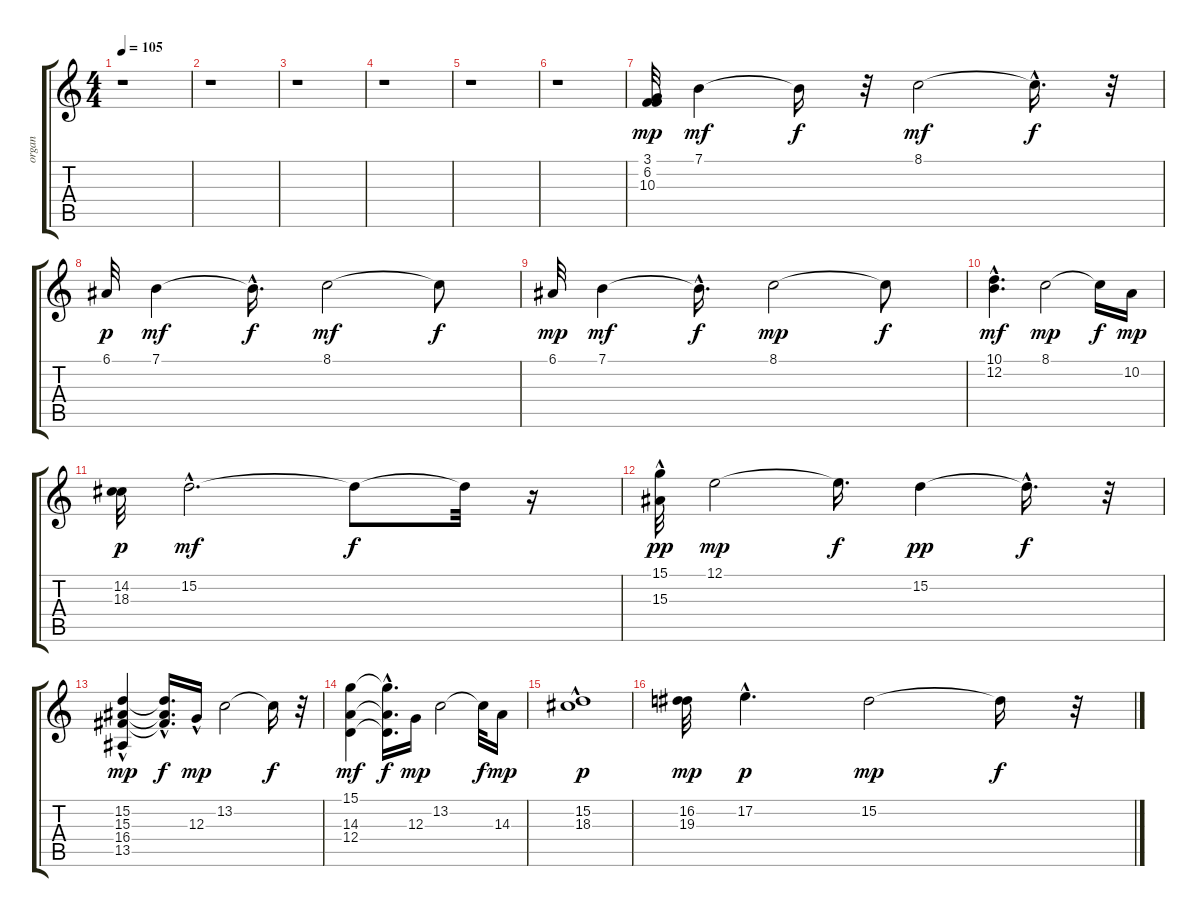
\track ("organ" "organ") {instrument rockorgan}
\staff {score tabs}
\tuning (E4 B3 G3 D3 A2 E2) {hide}
\ts (4 4)
\tempo 105
\clef g2
\ks c
r.1{dy mp instrument rockorgan} |
r.1 |
r.1 |
r.1 |
r.1 |
r.1 |
(3.1 6.2 10.3).32 7.1.4{dy mf} 7.1{t}.16{dy f} r.32 8.1.2{dy mf} 8.1{hac t}.16{d dy f} r.32 |
6.1.32{dy p} 7.1.4{dy mf} 7.1{hac t}.16{d dy f} 8.1.2{dy mf} 8.1{t}.8{dy f} |
6.1.32{dy mp} 7.1.4{dy mf} 7.1{hac t}.16{d dy f} 8.1.2{dy mp} 8.1{t}.8{dy f} |
(10.1{hac} 12.2{hac}).4{d dy mf} 8.1.2{dy mp} 8.1{t}.16{dy f} 10.2.16{dy mp} |
(14.2 18.3).32{dy p} 15.2{hac}.2{d dy mf} 15.2{t}.8{dy f} 15.2{t}.32 r.16 |
(15.1{hac} 15.3).32{dy pp} 12.1.2{dy mp} 12.1{t}.16{d dy f} 15.2.4{dy pp} 15.2{hac t}.16{d dy f} r.32 |
(15.2 15.3 16.4 13.5{hac}).4{dy mp} (15.2{t} 15.3{t} 16.4{hac t}).16{d dy f} 12.3{hac}.16{dy mp} 13.2.2 13.2{t}.16{dy f} r.32 |
(15.1 14.3 12.4).4{dy mf} (15.1{t} 14.3{hac t} 12.4{hac t}).16{d dy f} 12.3.16{dy mp} 13.2.2 13.2{t}.32{dy f} 14.3.16{dy mp} |
(15.2{hac} 18.3).1{dy p} |
(16.2 19.3).32{dy mp} 17.2{hac}.4{d dy p} 15.2.2{dy mp} 15.2{t}.16{dy f} r.32
